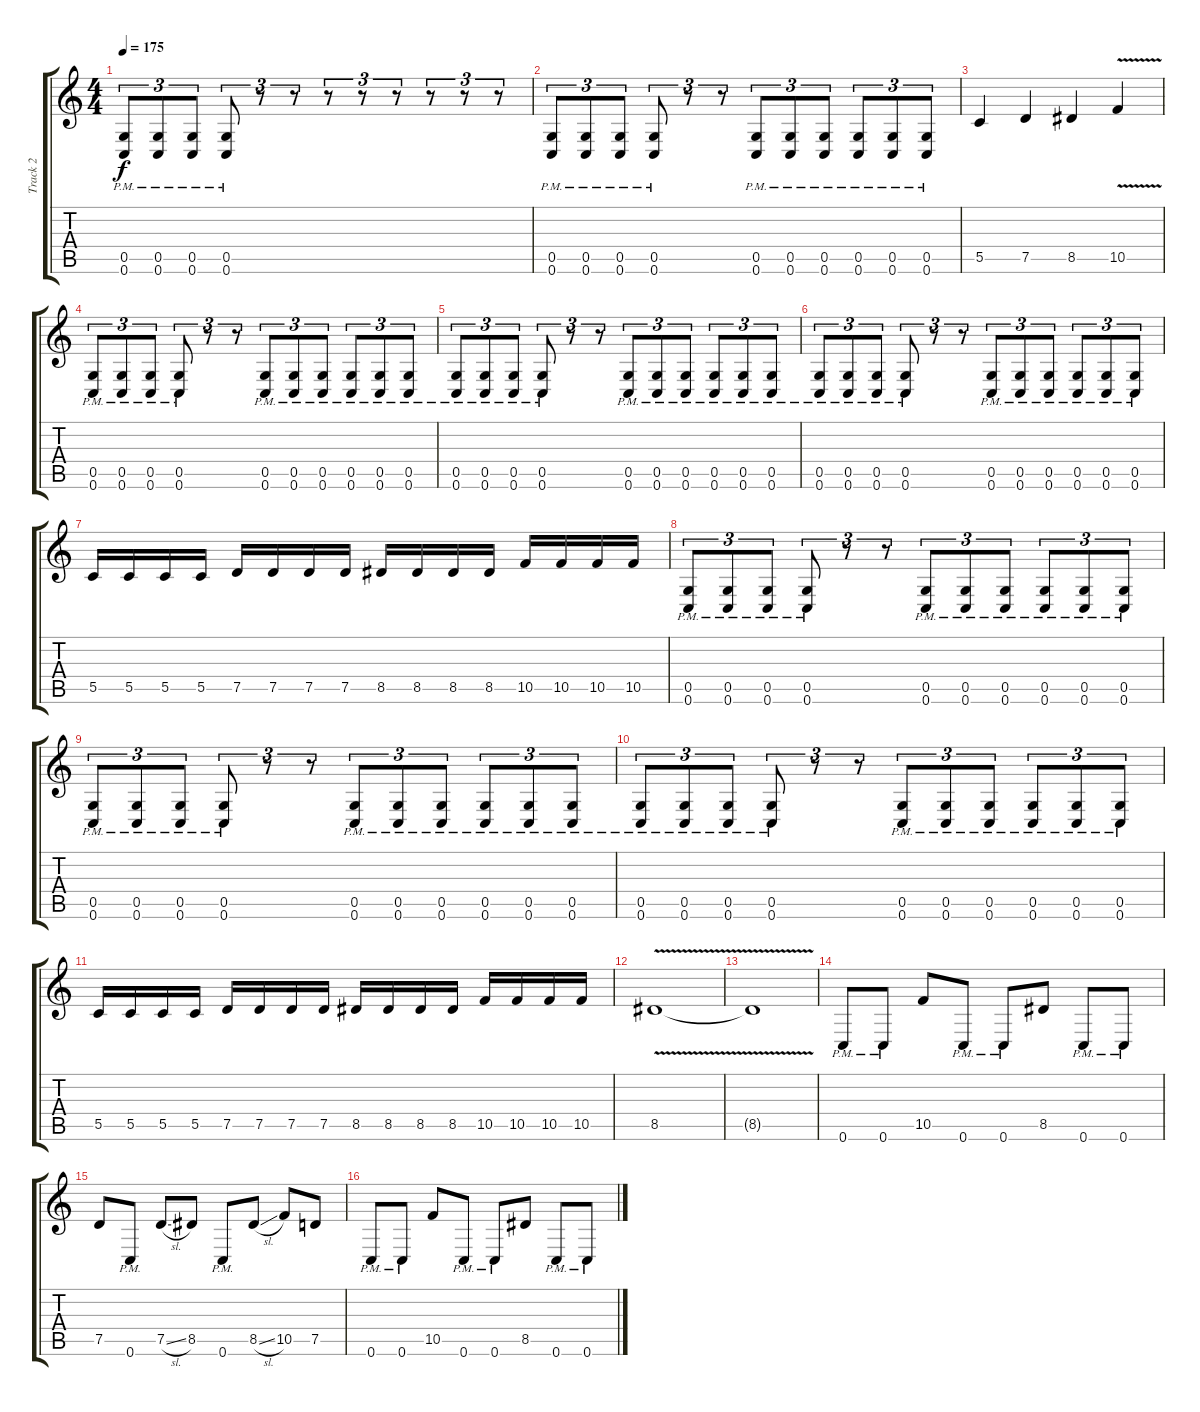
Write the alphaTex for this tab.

\track ("Track 2" "Track 2") {instrument distortionguitar}
\staff {score tabs}
\tuning (D4 A3 F3 C3 G2 C2) {hide}
\ts (4 4)
\tempo 175
\clef g2
\ks c
(0.5{pm} 0.6{pm}).8{tu (3 2) dy f} (0.5{pm} 0.6{pm}).8{tu (3 2)} (0.5{pm} 0.6{pm}).8{tu (3 2)} (0.5{pm} 0.6{pm}).8{tu (3 2)} r.8{tu (3 2)} r.8{tu (3 2)} r.8{tu (3 2)} r.8{tu (3 2)} r.8{tu (3 2)} r.8{tu (3 2)} r.8{tu (3 2)} r.8{tu (3 2)} |
(0.5{pm} 0.6{pm}).8{tu (3 2)} (0.5{pm} 0.6{pm}).8{tu (3 2)} (0.5{pm} 0.6{pm}).8{tu (3 2)} (0.5{pm} 0.6{pm}).8{tu (3 2)} r.8{tu (3 2)} r.8{tu (3 2)} (0.5{pm} 0.6{pm}).8{tu (3 2)} (0.5{pm} 0.6{pm}).8{tu (3 2)} (0.5{pm} 0.6{pm}).8{tu (3 2)} (0.5{pm} 0.6{pm}).8{tu (3 2)} (0.5{pm} 0.6{pm}).8{tu (3 2)} (0.5{pm} 0.6{pm}).8{tu (3 2)} |
5.5.4 7.5.4 8.5.4 10.5{v}.4 |
(0.5{pm} 0.6{pm}).8{tu (3 2)} (0.5{pm} 0.6{pm}).8{tu (3 2)} (0.5{pm} 0.6{pm}).8{tu (3 2)} (0.5{pm} 0.6{pm}).8{tu (3 2)} r.8{tu (3 2)} r.8{tu (3 2)} (0.5{pm} 0.6{pm}).8{tu (3 2)} (0.5{pm} 0.6{pm}).8{tu (3 2)} (0.5{pm} 0.6{pm}).8{tu (3 2)} (0.5{pm} 0.6{pm}).8{tu (3 2)} (0.5{pm} 0.6{pm}).8{tu (3 2)} (0.5{pm} 0.6{pm}).8{tu (3 2)} |
(0.5{pm} 0.6{pm}).8{tu (3 2)} (0.5{pm} 0.6{pm}).8{tu (3 2)} (0.5{pm} 0.6{pm}).8{tu (3 2)} (0.5{pm} 0.6{pm}).8{tu (3 2)} r.8{tu (3 2)} r.8{tu (3 2)} (0.5{pm} 0.6{pm}).8{tu (3 2)} (0.5{pm} 0.6{pm}).8{tu (3 2)} (0.5{pm} 0.6{pm}).8{tu (3 2)} (0.5{pm} 0.6{pm}).8{tu (3 2)} (0.5{pm} 0.6{pm}).8{tu (3 2)} (0.5{pm} 0.6{pm}).8{tu (3 2)} |
(0.5{pm} 0.6{pm}).8{tu (3 2)} (0.5{pm} 0.6{pm}).8{tu (3 2)} (0.5{pm} 0.6{pm}).8{tu (3 2)} (0.5{pm} 0.6{pm}).8{tu (3 2)} r.8{tu (3 2)} r.8{tu (3 2)} (0.5{pm} 0.6{pm}).8{tu (3 2)} (0.5{pm} 0.6{pm}).8{tu (3 2)} (0.5{pm} 0.6{pm}).8{tu (3 2)} (0.5{pm} 0.6{pm}).8{tu (3 2)} (0.5{pm} 0.6{pm}).8{tu (3 2)} (0.5{pm} 0.6{pm}).8{tu (3 2)} |
5.5.16 5.5.16 5.5.16 5.5.16 7.5.16 7.5.16 7.5.16 7.5.16 8.5.16 8.5.16 8.5.16 8.5.16 10.5.16 10.5.16 10.5.16 10.5.16 |
(0.5{pm} 0.6{pm}).8{tu (3 2)} (0.5{pm} 0.6{pm}).8{tu (3 2)} (0.5{pm} 0.6{pm}).8{tu (3 2)} (0.5{pm} 0.6{pm}).8{tu (3 2)} r.8{tu (3 2)} r.8{tu (3 2)} (0.5{pm} 0.6{pm}).8{tu (3 2)} (0.5{pm} 0.6{pm}).8{tu (3 2)} (0.5{pm} 0.6{pm}).8{tu (3 2)} (0.5{pm} 0.6{pm}).8{tu (3 2)} (0.5{pm} 0.6{pm}).8{tu (3 2)} (0.5{pm} 0.6{pm}).8{tu (3 2)} |
(0.5{pm} 0.6{pm}).8{tu (3 2)} (0.5{pm} 0.6{pm}).8{tu (3 2)} (0.5{pm} 0.6{pm}).8{tu (3 2)} (0.5{pm} 0.6{pm}).8{tu (3 2)} r.8{tu (3 2)} r.8{tu (3 2)} (0.5{pm} 0.6{pm}).8{tu (3 2)} (0.5{pm} 0.6{pm}).8{tu (3 2)} (0.5{pm} 0.6{pm}).8{tu (3 2)} (0.5{pm} 0.6{pm}).8{tu (3 2)} (0.5{pm} 0.6{pm}).8{tu (3 2)} (0.5{pm} 0.6{pm}).8{tu (3 2)} |
(0.5{pm} 0.6{pm}).8{tu (3 2)} (0.5{pm} 0.6{pm}).8{tu (3 2)} (0.5{pm} 0.6{pm}).8{tu (3 2)} (0.5{pm} 0.6{pm}).8{tu (3 2)} r.8{tu (3 2)} r.8{tu (3 2)} (0.5{pm} 0.6{pm}).8{tu (3 2)} (0.5{pm} 0.6{pm}).8{tu (3 2)} (0.5{pm} 0.6{pm}).8{tu (3 2)} (0.5{pm} 0.6{pm}).8{tu (3 2)} (0.5{pm} 0.6{pm}).8{tu (3 2)} (0.5{pm} 0.6{pm}).8{tu (3 2)} |
5.5.16 5.5.16 5.5.16 5.5.16 7.5.16 7.5.16 7.5.16 7.5.16 8.5.16 8.5.16 8.5.16 8.5.16 10.5.16 10.5.16 10.5.16 10.5.16 |
8.5{v}.1 |
8.5{v t}.1 |
0.6{pm}.8 0.6{pm}.8 10.5.8 0.6{pm}.8 0.6{pm}.8 8.5.8 0.6{pm}.8 0.6{pm}.8 |
7.5.8 0.6{pm}.8 7.5{sl}.8 8.5.8 0.6{pm}.8 8.5{sl}.8 10.5.8 7.5.8 |
0.6{pm}.8 0.6{pm}.8 10.5.8 0.6{pm}.8 0.6{pm}.8 8.5.8 0.6{pm}.8 0.6{pm}.8
